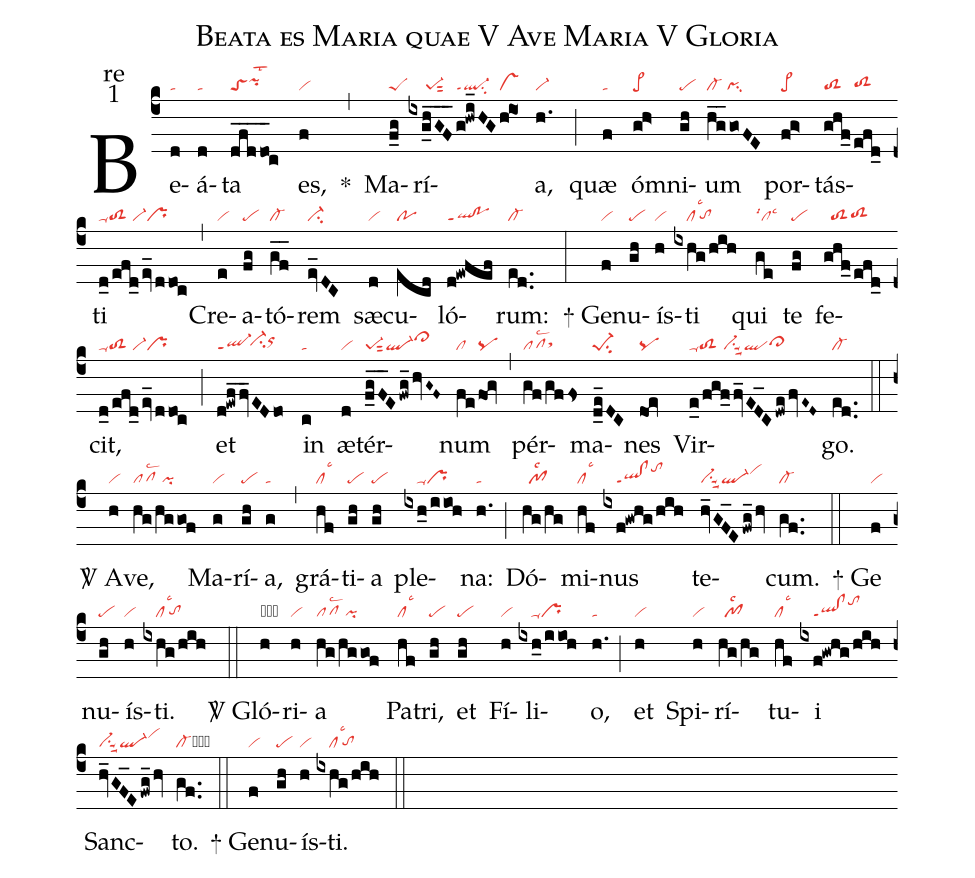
name:Beata es Maria quae V Ave Maria V Gloria;
office-part:re;
mode:1;
nabc-lines:1;
%%
(c4) Be(d|ta)á(d|ta)ta(dfd___/do_c|toSpihilst2) es,(f|vi) <sp>*</sp>(,)
Ma(f_g|peS)rí(ixg_hGF___|/////pe-1sut2|g!hwi_HG|ql-ppt1su2|hiO1|vs)a,(h.|vi-) (;)
quæ(f|ta) óm(gh>|pe>)ni(gh|pe)um(hg__/goFE|cl-/pisu1)
por(fg>|pe>)tás(ghf_|toS2|efd_|toS2hg)ti(d_0/efd_/ev_/ddoc|ta-toS2/vi-pr) (,)
Cre(e|vi)a(fg|pe)tó(gf__|cl-)rem(ev_DC|ci-)
sæ(d|vi)cu(ecd|po)ló(d!ewfef|ql!poppt1)rum:(ed..|cl-) (:)

<sp>+</sp> Ge(f|vi)nu(gh|pe)ís(h|vi)ti(ixhg/hih|////cllsc3`tohg)
qui(ge|cllsi1lsc3) te(fg|pe)
fe(ghf_/efd_|//toS2toS2hg)cit,(d_0/efd_/ev_/ddoc|ta-toS2/vi-pr) (;)
et(d!ewf_fv_EDdo|ql-ppt1`ci-hhorhi) in(c|ta)
æ(d|vi)tér(f_g_F_E/fwg_/hvG~F~|pe-1sut2ql-ci~hj)num(fe|cl|fog|pq) (,)
pér(gf/gffs|pflsc2`sthh)ma(d_e_DC|pe-1su2)nes(doe|pq)
Vir(e_0/fgf_/fv_ED_C/dwe/fvE~D~|ta-toS2/vi-su1suu2qlci~hh)go.(ed..|cl-) (::)

<sp>V/</sp> A(h|vi)ve,(hg/hggof|pflsc2pi) Ma(g|vi)rí(gh|pe)a,(g|ta) (,)
grá(hf|cllsc3)ti(gh|pe)a(gh|pe) ple(ixh_0/iioh|////prppu1)na:(h.|ta) (;)
Dó(hg/hg|//pf1lsc2)mi(hf|cllsc3)nus(ixf!gwhg/hih|////ql!clppt1tohk)
te(hv_GF_E/fwg_/hv|vi-su1suu2ql-vihj)cum.(gf..|cl-) (::)

<sp>+</sp> Ge(f|vi)nu(gh|pe)ís(h|vi)ti.(ixhg/hih|////cllsc3`tohg) (::)

<sp>V/</sp> Gló(h|obvi)ri(h|vi)a(hg/hggof|pflsc2pi)
Pa(hf|cllsc3)tri,(gh|pe) et(gh|pe) Fí(h|vi)li(ixh_0/iioh|////prppu1)o,(h.|ta) (;)
et(h|vi) Spi(h|vi)rí(hg/hg|//pf1lsc2)tu(hf|cllsc3)i(ixf!gwhg/hih|////ql!clppt1tohk) Sanc(hv_GF_E/fwg_/hv|vi-su1suu2ql-vihj)to.(gf..|cl-cb) (::)

<sp>+</sp> Ge(f|vi)nu(gh|pe)ís(h|vi)ti.(ixhg/hih|////cllsc3`tohg) (::)
